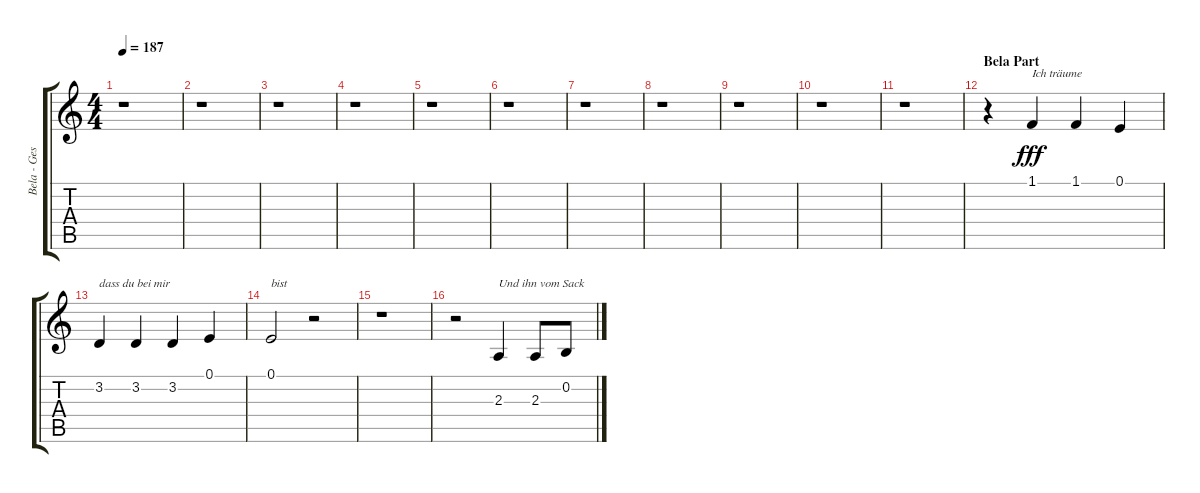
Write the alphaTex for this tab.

\track ("Bela - Gesang" "Bela - Ges") {instrument bassoon}
\staff {score tabs}
\tuning (E4 B3 G3 D3 A2 E2) {hide}
\ts (4 4)
\tempo 187
\clef g2
\ks c
r.1{dy fff} |
r.1 |
r.1 |
r.1 |
r.1 |
r.1 |
r.1 |
r.1 |
r.1 |
r.1 |
r.1 |
\section ("" "Bela Part")
r.4 1.1.4{txt "Ich träume"} 1.1.4 0.1.4 |
3.2.4{txt "dass du bei mir"} 3.2.4 3.2.4 0.1.4 |
0.1.2{txt "bist"} r.2 |
r.1 |
r.2 2.3.4{txt "Und ihn vom Sack"} 2.3.8 0.2.8
